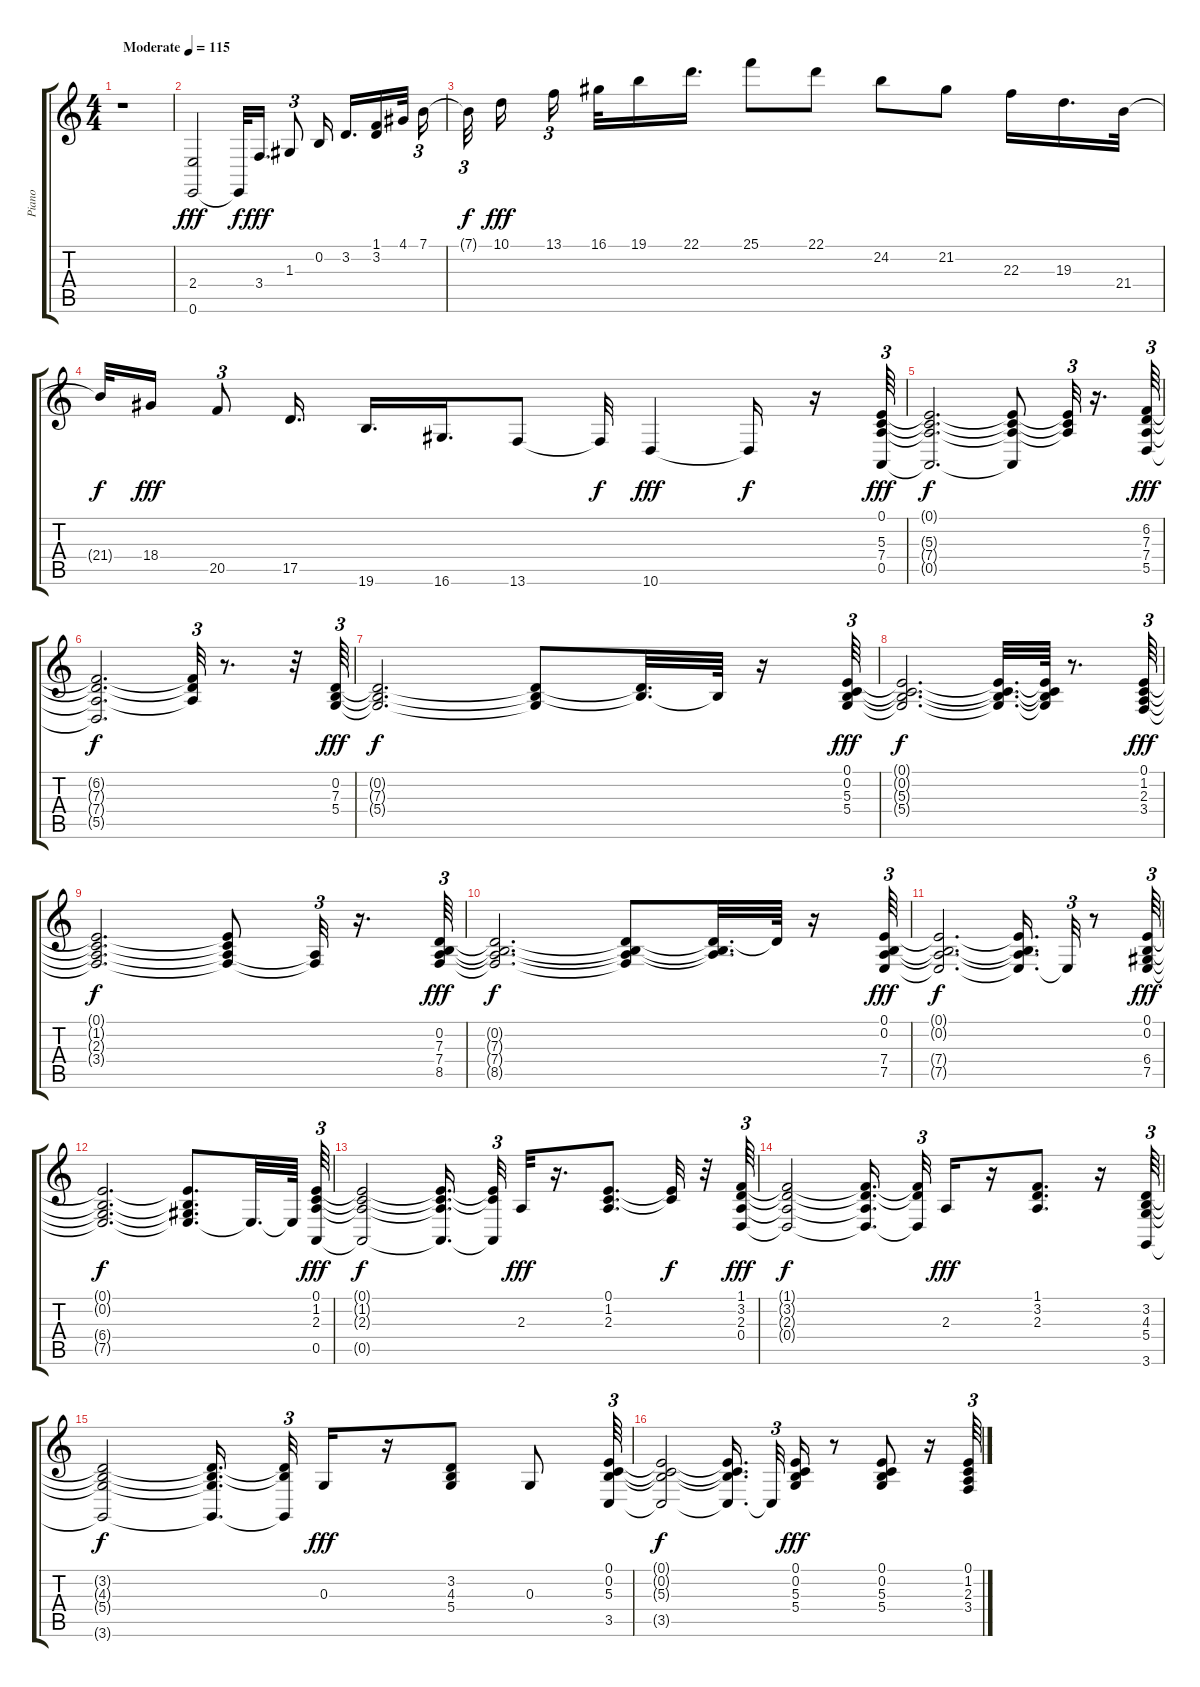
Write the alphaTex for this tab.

\track ("Piano" "Piano") {instrument acousticgrandpiano}
\staff {score tabs}
\tuning (E4 B3 G3 D3 A2 E2) {hide}
\ts (4 4)
\tempo (115 "Moderate")
\clef g2
\ks c
r.1{dy fff instrument acousticgrandpiano} |
(2.4 0.6).2 0.6{t}.32{dy f} 3.4.16{d dy fff} 1.3.8{tu (3 2)} 0.2.16 3.2.16{d} (1.1 3.2).16 4.1.32 7.1.16{tu (3 2)} |
7.1{t}.32{tu (3 2) dy f} 10.1.16{dy fff} 13.1.16{tu (3 2)} 16.1.32 19.1.16 22.1.16{d} 25.1.8 22.1.8 24.2.8 21.2.8 22.3.16 19.3.16{d} 21.4.32 |
21.4{t}.32{dy f} 18.4.16{dy fff} 20.5.8{tu (3 2)} 17.5.16{d} 19.6.16{d} 16.6.16{d} 13.6.8 13.6{t}.32{dy f} 10.6.4{dy fff} 10.6{t}.16{dy f} r.16 (0.1 5.3 7.4 0.5).64{tu (3 2) dy fff} |
(0.1{t} 5.3{t} 7.4{t} 0.5{t}).2{d dy f} (0.1{t} 5.3{t} 7.4{t} 0.5{t}).8 (0.1{t} 5.3{t} 7.4{t}).32{tu (3 2)} r.16{d} (6.2 7.3 7.4 5.5).64{tu (3 2) dy fff} |
(6.2{t} 7.3{t} 7.4{t} 5.5{t}).2{d dy f} (6.2{t} 7.3{t} 7.4{t}).32{tu (3 2)} r.8{d} r.32 (0.2 7.3 5.4).64{tu (3 2) dy fff} |
(0.2{t} 7.3{t} 5.4{t}).2{d dy f} (0.2{t} 7.3{t} 5.4{t}).8 (0.2{t} 7.3{t}).32{d} 0.2{t}.64 r.16 (0.1 0.2 5.3 5.4).64{tu (3 2) dy fff} |
(0.1{t} 0.2{t} 5.3{t} 5.4{t}).2{d dy f} (0.1{t} 0.2{t} 5.3{t} 5.4{t}).32{d} (0.1{t} 0.2{t} 5.3{t} 5.4{t}).64 r.8{d} (0.1 1.2 2.3 3.4).64{tu (3 2) dy fff} |
(0.1{t} 1.2{t} 2.3{t} 3.4{t}).2{d dy f} (0.1{t} 1.2{t} 2.3{t} 3.4{t}).8 (2.3{t} 3.4{t}).32{tu (3 2)} r.16{d} (0.2 7.3 7.4 8.5).64{tu (3 2) dy fff} |
(0.2{t} 7.3{t} 7.4{t} 8.5{t}).2{d dy f} (0.2{t} 7.3{t} 7.4{t} 8.5{t}).8 (0.2{t} 7.3{t} 7.4{t}).32{d} 7.3{t}.64 r.16 (0.1 0.2 7.4 7.5).64{tu (3 2) dy fff} |
(0.1{t} 0.2{t} 7.4{t} 7.5{t}).2{d dy f} (0.1{t} 0.2{t} 7.4{t} 7.5{t}).16{d} 7.5{t}.32{tu (3 2)} r.8 (0.1 0.2 6.4 7.5).64{tu (3 2) dy fff} |
(0.1{t} 0.2{t} 6.4{t} 7.5{t}).2{d dy f} (0.1{t} 0.2{t} 6.4{t} 7.5{t}).8{d} 7.5{t}.32{d} 7.5{t}.64 (0.1 1.2 2.3 0.5).64{tu (3 2) dy fff} |
(0.1{t} 1.2{t} 2.3{t} 0.5{t}).2{dy f} (0.1{t} 1.2{t} 2.3{t} 0.5{t}).16{d} (0.1{t} 1.2{t} 0.5{t}).32{tu (3 2)} 2.3.32{dy fff} r.16{d} (0.1 1.2 2.3).8{d} (0.1{t} 1.2{t}).32{dy f} r.32 (1.1 3.2 2.3 0.4).64{tu (3 2) dy fff} |
(1.1{t} 3.2{t} 2.3{t} 0.4{t}).2{dy f} (1.1{t} 3.2{t} 2.3{t} 0.4{t}).16{d} (1.1{t} 3.2{t} 0.4{t}).32{tu (3 2)} 2.3.16{dy fff} r.16 (1.1 3.2 2.3).8{d} r.16 (3.2 4.3 5.4 3.6).64{tu (3 2)} |
(3.2{t} 4.3{t} 5.4{t} 3.6{t}).2{dy f} (3.2{t} 4.3{t} 5.4{t} 3.6{t}).16{d} (3.2{t} 4.3{t} 3.6{t}).32{tu (3 2)} 0.3.16{dy fff} r.16 (3.2 4.3 5.4).8 0.3.8 (0.1 0.2 5.3 3.5).64{tu (3 2)} |
(0.1{t} 0.2{t} 5.3{t} 3.5{t}).2{dy f} (0.1{t} 0.2{t} 5.3{t} 3.5{t}).16{d} 3.5{t}.32{tu (3 2)} (0.1 0.2 5.3 5.4).16{dy fff} r.8 (0.1 0.2 5.3 5.4).8 r.16 (0.1 1.2 2.3 3.4).64{tu (3 2)}
